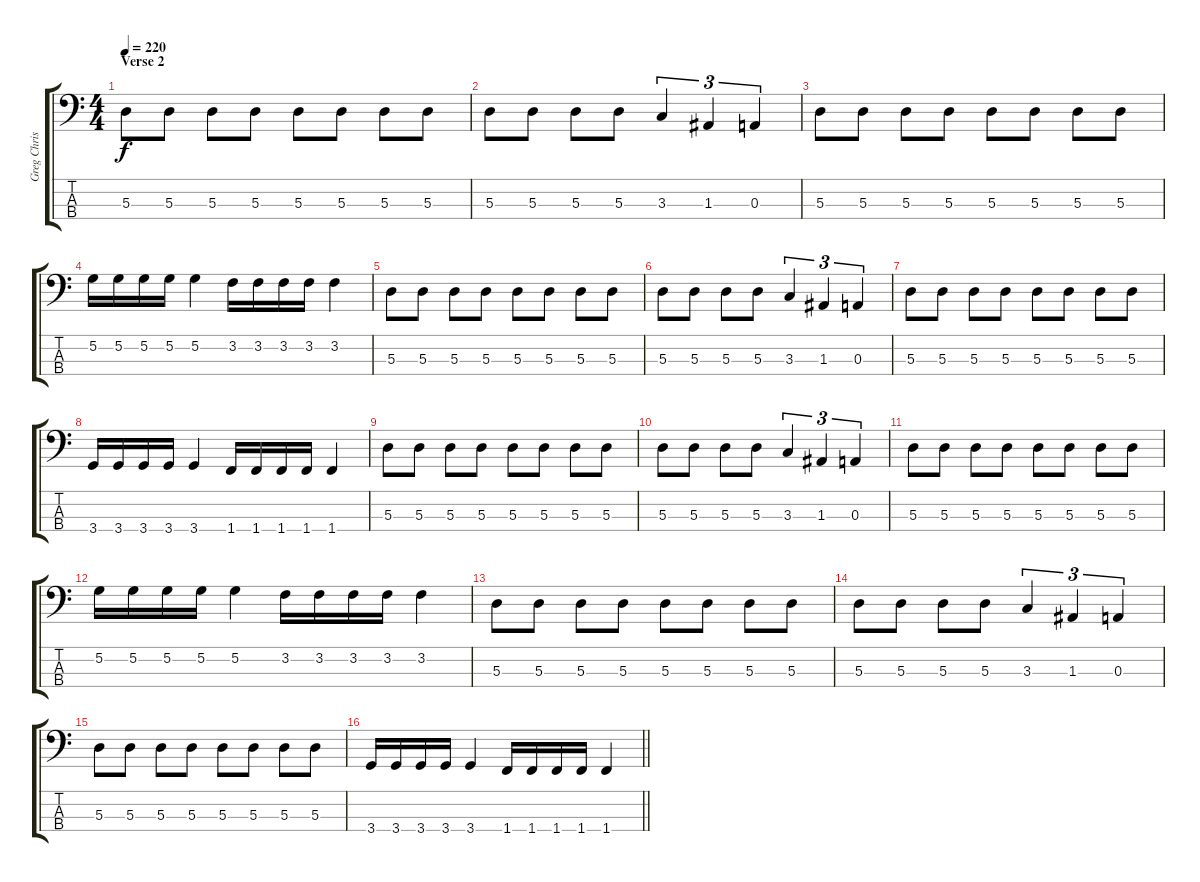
\track ("Greg Christian (Bass Guitar)" "Greg Chris") {instrument electricbassfinger}
\staff {score tabs}
\tuning (G2 D2 A1 E1) {hide}
\ts (4 4)
\section ("" "Verse 2")
\tempo 220
\clef f4
\ks c
5.3.8{dy f} 5.3.8 5.3.8 5.3.8 5.3.8 5.3.8 5.3.8 5.3.8 |
5.3.8 5.3.8 5.3.8 5.3.8 3.3.4{tu (3 2)} 1.3.4{tu (3 2)} 0.3.4{tu (3 2)} |
5.3.8 5.3.8 5.3.8 5.3.8 5.3.8 5.3.8 5.3.8 5.3.8 |
5.2.16 5.2.16 5.2.16 5.2.16 5.2.4 3.2.16 3.2.16 3.2.16 3.2.16 3.2.4 |
5.3.8 5.3.8 5.3.8 5.3.8 5.3.8 5.3.8 5.3.8 5.3.8 |
5.3.8 5.3.8 5.3.8 5.3.8 3.3.4{tu (3 2)} 1.3.4{tu (3 2)} 0.3.4{tu (3 2)} |
5.3.8 5.3.8 5.3.8 5.3.8 5.3.8 5.3.8 5.3.8 5.3.8 |
3.4.16 3.4.16 3.4.16 3.4.16 3.4.4 1.4.16 1.4.16 1.4.16 1.4.16 1.4.4 |
5.3.8 5.3.8 5.3.8 5.3.8 5.3.8 5.3.8 5.3.8 5.3.8 |
5.3.8 5.3.8 5.3.8 5.3.8 3.3.4{tu (3 2)} 1.3.4{tu (3 2)} 0.3.4{tu (3 2)} |
5.3.8 5.3.8 5.3.8 5.3.8 5.3.8 5.3.8 5.3.8 5.3.8 |
5.2.16 5.2.16 5.2.16 5.2.16 5.2.4 3.2.16 3.2.16 3.2.16 3.2.16 3.2.4 |
5.3.8 5.3.8 5.3.8 5.3.8 5.3.8 5.3.8 5.3.8 5.3.8 |
5.3.8 5.3.8 5.3.8 5.3.8 3.3.4{tu (3 2)} 1.3.4{tu (3 2)} 0.3.4{tu (3 2)} |
5.3.8 5.3.8 5.3.8 5.3.8 5.3.8 5.3.8 5.3.8 5.3.8 |
\barLineRight lightlight
3.4.16 3.4.16 3.4.16 3.4.16 3.4.4 1.4.16 1.4.16 1.4.16 1.4.16 1.4.4
